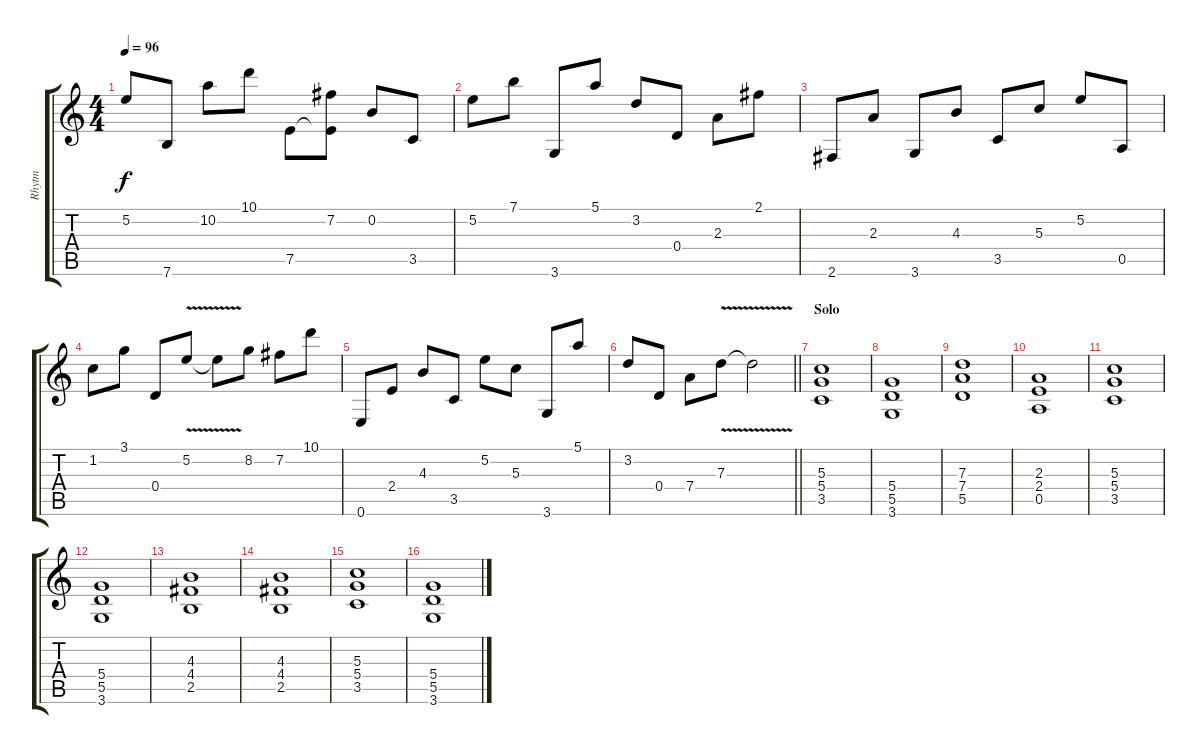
\track ("Rhytm" "Rhytm") {instrument distortionguitar}
\staff {score tabs}
\tuning (E4 B3 G3 D3 A2 E2) {hide}
\ts (4 4)
\tempo 96
\clef g2
\ks c
5.2{t}.8{dy f} 7.6.8 10.2.8 10.1.8 7.5.8 (7.2 7.5{t}).8 0.2.8 3.5.8 |
5.2.8 7.1.8 3.6.8 5.1.8 3.2.8 0.4.8 2.3.8 2.1.8 |
2.6.8 2.3.8 3.6.8 4.3.8 3.5.8 5.3.8 5.2.8 0.5.8 |
1.2.8 3.1.8 0.4.8 5.2{v}.8 5.2{t}.8 8.2.8 7.2.8 10.1.8 |
0.6.8 2.4.8 4.3.8 3.5.8 5.2.8 5.3.8 3.6.8 5.1.8 |
\barLineRight lightlight
3.2.8 0.4.8 7.4.8 7.3{v}.8 7.3{t}.2 |
\section ("" "Solo")
(5.3 5.4 3.5).1{instrument distortionguitar} |
(5.4 5.5 3.6).1 |
(7.3 7.4 5.5).1 |
(2.3 2.4 0.5).1 |
(5.3 5.4 3.5).1 |
(5.4 5.5 3.6).1 |
(4.3 4.4 2.5).1 |
(4.3 4.4 2.5).1 |
(5.3 5.4 3.5).1 |
(5.4 5.5 3.6).1
